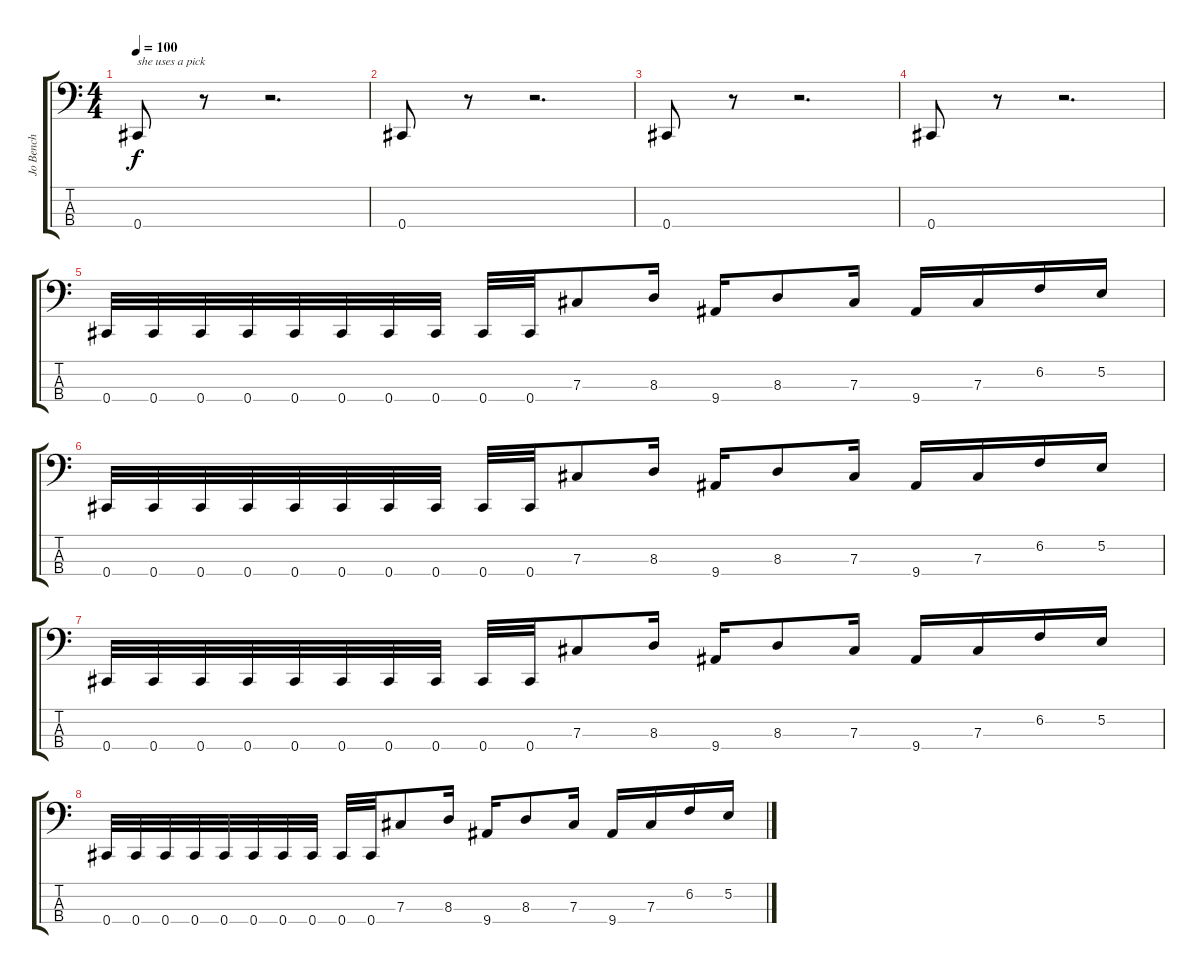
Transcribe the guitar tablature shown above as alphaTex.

\track ("Jo Bench" "Jo Bench") {instrument electricbassfinger}
\staff {score tabs}
\tuning (E2 B1 Gb1 Db1) {hide}
\ts (4 4)
\tempo 100
\clef f4
\ks c
0.4.8{txt "she uses a pick" dy f instrument electricbassfinger} r.8 r.2{d} |
0.4.8 r.8 r.2{d} |
0.4.8 r.8 r.2{d} |
0.4.8 r.8 r.2{d} |
0.4.32 0.4.32 0.4.32 0.4.32 0.4.32 0.4.32 0.4.32 0.4.32 0.4.32 0.4.32 7.3.8 8.3.16 9.4.16 8.3.8 7.3.16 9.4.16 7.3.16 6.2.16 5.2.16 |
0.4.32 0.4.32 0.4.32 0.4.32 0.4.32 0.4.32 0.4.32 0.4.32 0.4.32 0.4.32 7.3.8 8.3.16 9.4.16 8.3.8 7.3.16 9.4.16 7.3.16 6.2.16 5.2.16 |
0.4.32 0.4.32 0.4.32 0.4.32 0.4.32 0.4.32 0.4.32 0.4.32 0.4.32 0.4.32 7.3.8 8.3.16 9.4.16 8.3.8 7.3.16 9.4.16 7.3.16 6.2.16 5.2.16 |
0.4.32 0.4.32 0.4.32 0.4.32 0.4.32 0.4.32 0.4.32 0.4.32 0.4.32 0.4.32 7.3.8 8.3.16 9.4.16 8.3.8 7.3.16 9.4.16 7.3.16 6.2.16 5.2.16
